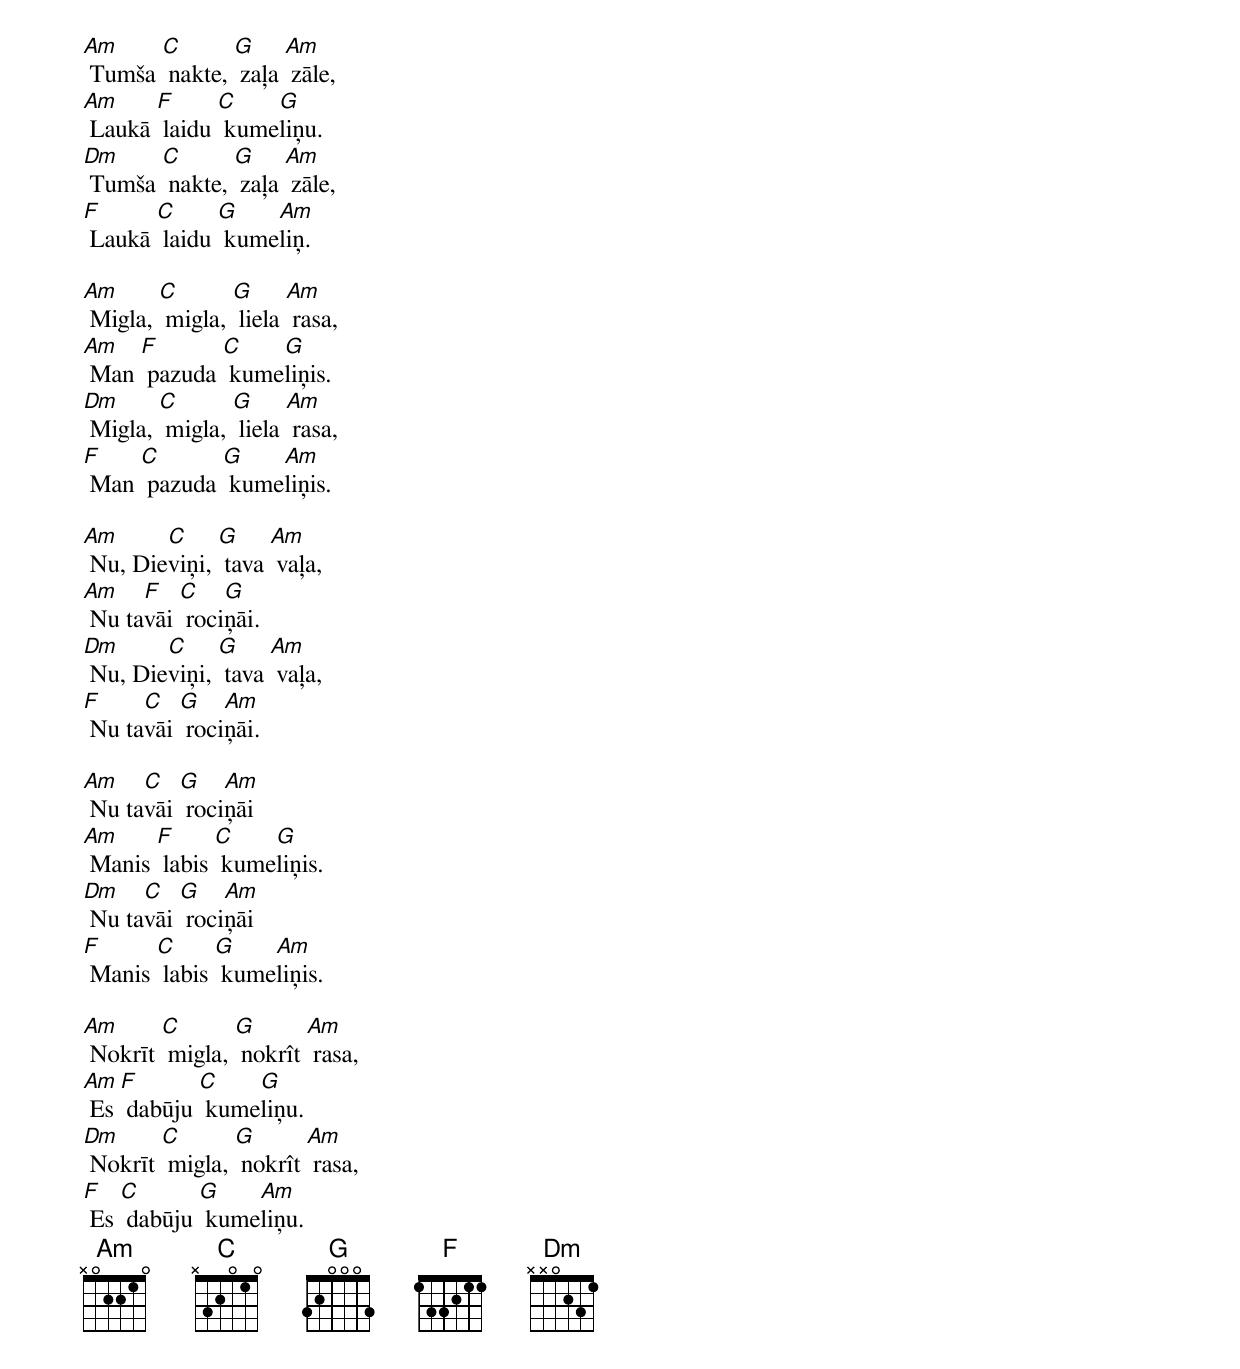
[Am] Tumša [C] nakte, [G] zaļa [Am] zāle,
[Am] Laukā [F] laidu [C] kume[G]liņu.
[Dm] Tumša [C] nakte, [G] zaļa [Am] zāle,
[F] Laukā [C] laidu [G] kume[Am]liņ.

[Am] Migla, [C] migla, [G] liela [Am] rasa,
[Am] Man [F] pazuda [C] kume[G]liņis.
[Dm] Migla, [C] migla, [G] liela [Am] rasa,
[F] Man [C] pazuda [G] kume[Am]liņis.

[Am] Nu, Die[C]viņi, [G] tava [Am] vaļa,
[Am] Nu ta[F]vāi [C] roci[G]ņāi.
[Dm] Nu, Die[C]viņi, [G] tava [Am] vaļa,
[F] Nu ta[C]vāi [G] roci[Am]ņāi.

[Am] Nu ta[C]vāi [G] roci[Am]ņāi
[Am] Manis [F] labis [C] kume[G]liņis.
[Dm] Nu ta[C]vāi [G] roci[Am]ņāi
[F] Manis [C] labis [G] kume[Am]liņis.

[Am] Nokrīt [C] migla, [G] nokrît [Am] rasa,
[Am] Es [F] dabūju [C] kume[G]liņu.
[Dm] Nokrīt [C] migla, [G] nokrît [Am] rasa,
[F] Es [C] dabūju [G] kume[Am]liņu.
